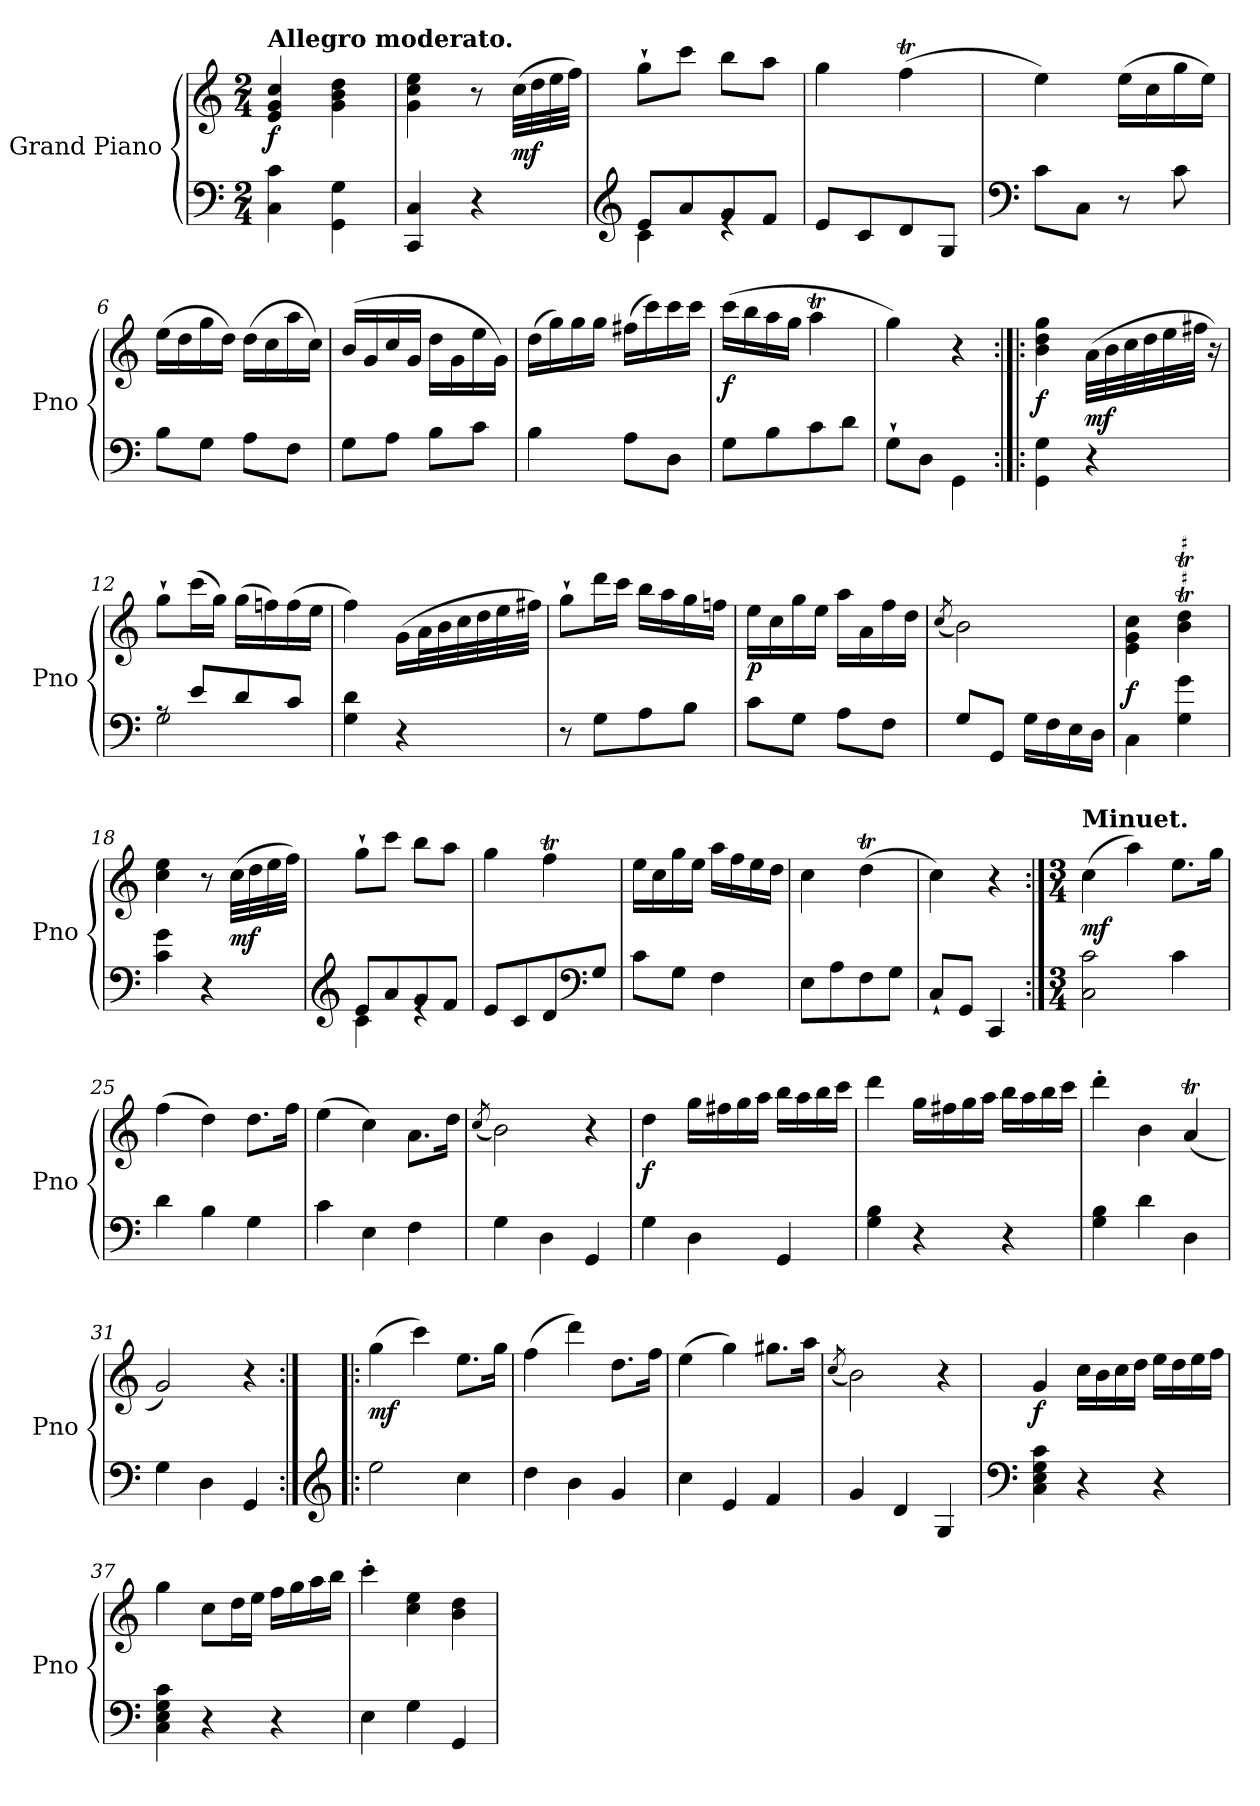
**kern	**kern	**dynam
*part1	*part1	*part1
*staff2	*staff1	*staff1/2
*I"Grand Piano	*	*
*I'Pno	*	*
*clefF4	*clefG2	*
*k[]	*k[]	*
*M2/4	*M2/4	*
=1	=1	=1
!	!LO:TX:a:B:t=Allegro moderato.	!
!	!	!LO:DY:b
4C\ 4c\	4e/ 4g/ 4cc/	f
4GG\ 4G\	4g\ 4b\ 4dd\	.
=2	=2	=2
4CC/ 4C/	4g\ 4cc\ 4ee\	.
4r	8r	.
!	!	!LO:DY:b
.	(>32cc\LLL	mf
.	32dd\	.
.	32ee\	.
.	32ff\JJJ)	.
=3	=3	=3
*clefG2	*	*
*^	*	*
8e/L	4c\	8gg`\L	.
8a/	.	8ccc\J	.
8g/	4re	8bb\L	.
8f/J	.	8aa\J	.
*v	*v	*	*
=4	=4	=4
8e</L	4gg\	.
8c/	.	.
8d/	(>4ffT\	.
8G/J	.	.
=5	=5	=5
*clefF4	*	*
8c<\L	4ee\)	.
8C\J	.	.
8r	(>16ee\LL	.
.	16cc\	.
8c\	16gg\	.
.	16ee\JJ)	.
=6	=6	=6
8B<\L	(>16ee\LL	.
.	16dd\	.
8G\J	16gg\	.
.	16dd\JJ)	.
8A\L	(>16dd\LL	.
.	16cc\	.
8F\J	16aa\	.
.	16cc\JJ)	.
=7	=7	=7
8G<\L	(>16b/LL	.
.	16g/	.
8A\J	16cc/	.
.	16g/JJ	.
8B\L	16dd\LL	.
.	16g\	.
8c<\J	16ee\	.
.	16g\JJ)	.
!!LO:LB:g=z
=8	=8	=8
4B<\	(>16dd\LL	.
.	16gg\)	.
.	16gg\	.
.	16gg\JJ	.
8A\L	(>16ff#X\LL	.
.	16ccc\)	.
8D\J	16ccc\	.
.	16ccc\JJ	.
=9	=9	=9
!	!	!LO:DY:b
8G<\L	(>16ccc\LL	f
.	16bb\	.
8B\	16aa\	.
.	16gg\JJ	.
8c<\	4aaT\	.
8d\J	.	.
=10	=10	=10
8G<`\L	4gg\)	.
8D\J	.	.
4GG\	4r	.
=11:|!|:	=11:|!|:	=11:|!|:
!	!	!LO:DY:b
4GG\ 4G\	4b\ 4dd\ 4gg\	f
!	!	!LO:DY:b
4r	(>32a\LLL	mf
.	32b\	.
.	32cc\	.
.	32dd\	.
.	32ee\	.
.	32ff#X\JJJ	.
.	16r)	.
=12	=12	=12
*^	*	*
8rA	2G\	8gg`\L	.
8e/L	.	(>16ccc\L	.
.	.	16gg\JJ)	.
8d/	.	(>16gg\LL	.
.	.	16ffn\)	.
8c/J	.	(>16ff\	.
.	.	16ee\JJ	.
*v	*v	*	*
=13	=13	=13
4G\ 4d\	4ff\)	.
4r	(>16g\LL	.
.	32a\L	.
.	32b\	.
.	32cc\	.
.	32dd\	.
.	32ee\	.
.	32ff#X\JJJ)	.
=14	=14	=14
8r	8gg`\L	.
8G<\L	16ddd\L	.
.	16ccc\JJ	.
8A\	16bb\LL	.
.	16aa\	.
8B\J	16gg\	.
.	16ffn\JJ	.
!!LO:LB:g=z
=15	=15	=15
!	!	!LO:DY:b
8c\L	16ee\LL	p
.	16cc\	.
8G<\J	16gg\	.
.	16ee\JJ	.
8A\L	16aa\LL	.
.	16a\	.
8F\J	16ff\	.
.	16dd\JJ	.
=16	=16	=16
.	(<8qcc/	.
8G</L	2b\)	.
8GG/J	.	.
16G\LL	.	.
16F\	.	.
16E\	.	.
16D\JJ	.	.
=17	=17	=17
!	!	!LO:DY:b
4C\	4e\ 4g\ 4cc\	f
4G\ 4g\	4b\T 4dd\T	.
=18	=18	=18
4c\ 4g\	4cc\ 4ee\	.
4r	8r	.
!	!	!LO:DY:b
.	(>32cc\LLL	mf
.	32dd\	.
.	32ee\	.
.	32ff\JJJ)	.
=19	=19	=19
*clefG2	*	*
*^	*	*
8e/L	4c\	8gg`\L	.
8a/	.	8ccc\J	.
8g/	4re	8bb\L	.
8f/J	.	8aa\J	.
*v	*v	*	*
=20	=20	=20
8e/L	4gg\	.
8c/	.	.
8d/	4ffT\	.
*clefF4	*	*
8G/J	.	.
=21	=21	=21
8c\L	16ee\LL	.
.	16cc\	.
8G\J	16gg\	.
.	16ee\JJ	.
4F\	16aa\LL	.
.	16ff\	.
.	16ee\	.
.	16dd\JJ	.
=22	=22	=22
8E\L	4cc\	.
8A\	.	.
8F\	(>4ddT\	.
8G\J	.	.
=23	=23	=23
8C`/L	4cc\)	.
8GG/J	.	.
4CC/	4r	.
!!LO:LB:g=z
=24:|!	=24:|!	=24:|!
*M3/4	*M3/4	*
!	!LO:TX:a:B:t=Minuet.	!
!	!	!LO:DY:b
2C\ 2c\	(>4cc\	mf
.	4aa\)	.
4c\	8.ee\L	.
.	16gg\Jk	.
=25	=25	=25
4d\	(>4ff\	.
4B\	4dd\)	.
4G\	8.dd\L	.
.	16ff\Jk	.
=26	=26	=26
4c\	(>4ee\	.
4E\	4cc\)	.
4F\	8.a\L	.
.	16dd\Jk	.
=27	=27	=27
.	(<8qcc/	.
4G\	2b\)	.
4D\	.	.
4GG/	4r	.
=28	=28	=28
!	!	!LO:DY:b
4G\	4dd\	f
4D\	16gg\LL	.
.	16ff#X\	.
.	16gg\	.
.	16aa\JJ	.
4GG/	16bb\LL	.
.	16aa\	.
.	16bb\	.
.	16ccc\JJ	.
=29	=29	=29
4G\ 4B\	4ddd\	.
4r	16gg\LL	.
.	16ff#X\	.
.	16gg\	.
.	16aa\JJ	.
4r	16bb\LL	.
.	16aa\	.
.	16bb\	.
.	16ccc\JJ	.
=30	=30	=30
4G\ 4B\	4ddd'\	.
4d\	4b\	.
4D\	(<4aT/	.
=31	=31	=31
4G\	2g/)	.
4D\	.	.
4GG/	4r	.
!!LO:LB:g=z
=32:|!|:	=32:|!|:	=32:|!|:
*clefG2	*	*
!	!	!LO:DY:b
2ee\	(>4gg\	mf
.	4ccc\)	.
4cc\	8.ee\L	.
.	16gg\Jk	.
=33	=33	=33
4dd\	(>4ff\	.
4b\	4ddd\)	.
4g/	8.dd\L	.
.	16ff\Jk	.
=34	=34	=34
4cc\	(>4ee\	.
4e/	4gg\)	.
4f/	8.gg#X\L	.
.	16aa\Jk	.
=35	=35	=35
.	(<8qcc/	.
4g/	2b\)	.
4d/	.	.
4G/	4r	.
=36	=36	=36
*clefF4	*	*
!	!	!LO:DY:b
4C\ 4E\ 4G\ 4c\	4g/	f
4r	16cc\LL	.
.	16b\	.
.	16cc\	.
.	16dd\JJ	.
4r	16ee\LL	.
.	16dd\	.
.	16ee\	.
.	16ff\JJ	.
=37	=37	=37
4C\ 4E\ 4G\ 4c\	4gg\	.
4r	8cc\L	.
.	16dd\L	.
.	16ee\JJ	.
4r	16ff\LL	.
.	16gg\	.
.	16aa\	.
.	16bb\JJ	.
=38	=38	=38
4E\	4ccc'\	.
4G\	4cc\ 4ee\	.
4GG/	4b\ 4dd\	.
=	=	=
*-	*-	*-
